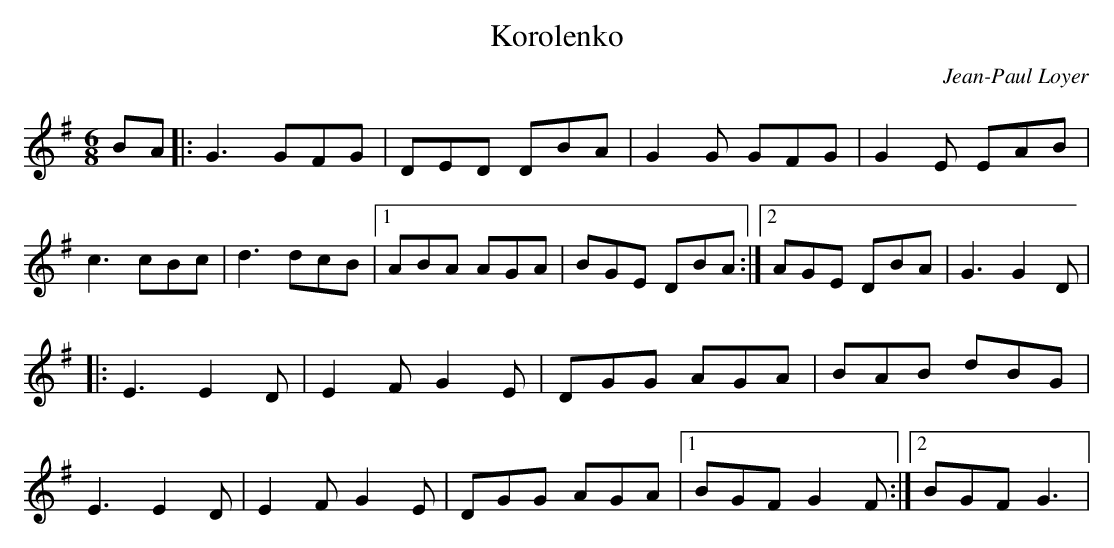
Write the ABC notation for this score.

X:1
T:Korolenko
C:Jean-Paul Loyer
M:6/8
K:G
BA |: G3 GFG | DED DBA | G2G GFG | G2E EAB |
c3 cBc | d3 dcB |1 ABA AGA | BGE DBA :|2 AGE DBA | G3 G2D |
|: E3 E2D | E2F G2E | DGG AGA | BAB dBG |
E3 E2D | E2F G2E | DGG AGA |1 BGF G2F :|2 BGF G3 |
